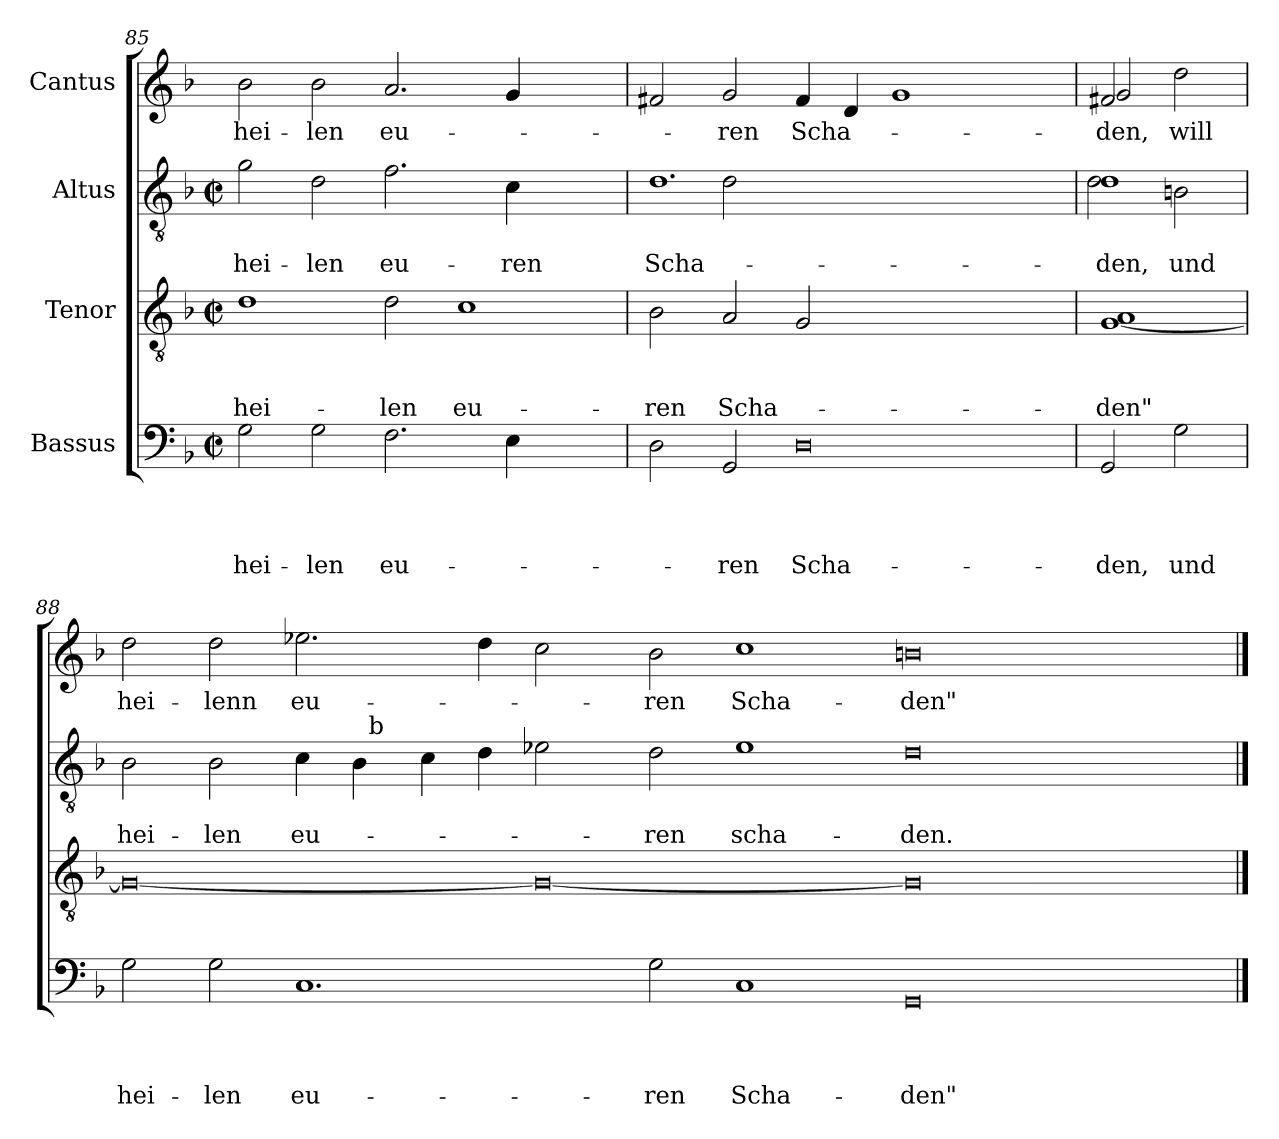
**kern	**text	**text	**text	**text	**kern	**text	**text	**text	**kern	**text	**text	**kern	**text
*part4	*part4	*part4	*part4	*part4	*part3	*part3	*part3	*part3	*part2	*part2	*part2	*part1	*part1
*staff4	*staff4	*staff4	*staff4	*staff4	*staff3	*staff3	*staff3	*staff3	*staff2	*staff2	*staff2	*staff1	*staff1
*I"Bassus	*	*	*	*	*I"Tenor	*	*	*	*I"Altus	*	*	*I"Cantus	*
*clefF4	*	*	*	*	*clefGv2	*	*	*	*clefGv2	*	*	*clefG2	*
*k[b-]	*	*	*	*	*k[b-]	*	*	*	*k[b-]	*	*	*k[b-]	*
*F:	*	*	*	*	*F:	*	*	*	*F:	*	*	*F:	*
*M2/2	*	*	*	*	*M2/2	*	*	*	*M2/2	*	*	*	*
*met(c|)	*	*	*	*	*met(c|)	*	*	*	*met(c|)	*	*	*	*
=85	=85	=85	=85	=85	=85	=85	=85	=85	=85	=85	=85	=85	=85
!	!	!	!	!LO:LY:b	!	!	!	!LO:LY:b	!	!	!LO:LY:b	!	!LO:LY:b
2G\	.	.	.	hei-	1d	.	.	hei-	2g\	.	hei-	2b-\	hei-
!	!	!	!	!LO:LY:b	!	!	!	!	!	!	!LO:LY:b	!	!LO:LY:b
2G\	.	.	.	-len	.	.	.	.	2d\	.	-len	2b-\	-len
!	!	!	!	!LO:LY:b	!	!	!	!LO:LY:b	!	!	!LO:LY:b	!	!LO:LY:b
2.F\	.	.	.	eu-	2d\	.	.	-len	2.f\	.	eu-	2.a/	eu-
!	!	!	!	!	!	!	!	!LO:LY:b	!	!	!	!	!
.	.	.	.	.	1c	.	.	eu-	.	.	.	.	.
!	!	!	!	!	!	!	!	!	!	!	!LO:LY:b	!	!
4E\	.	.	.	.	.	.	.	.	4c\	.	-ren	4g/	.
2ryy	.	.	.	.	.	.	.	.	2ryy	.	.	2ryy	.
=86	=86	=86	=86	=86	=86	=86	=86	=86	=86	=86	=86	=86	=86
!	!	!	!	!	!	!	!	!LO:LY:b	!	!	!LO:LY:b	!	!
*	*	*	*	*	*	*	*	*	*^	*	*	*	*
2D\	.	.	.	.	2B-\	.	.	-ren	1.d	2ryy	.	Scha-	2f#X/	.
!	!	!	!	!LO:LY:b	!	!	!	!LO:LY:b	!	!	!	!	!	!LO:LY:b
2GG/	.	.	.	-ren	2A/	.	.	Scha-	.	2d\	.	.	2g/	-ren
!	!	!	!	!LO:LY:b	!	!	!	!	!	!	!	!	!	!LO:LY:b
0D	.	.	.	Scha-	2G/	.	.	.	.	1.ryy	.	.	4f#/	Scha-
.	.	.	.	.	.	.	.	.	.	.	.	.	4d/	.
.	.	.	.	.	1.ryy	.	.	.	1.ryy	.	.	.	1g	.
.	.	.	.	.	.	.	.	.	.	2ryy	.	.	2ryy	.
=87	=87	=87	=87	=87	=87	=87	=87	=87	=87	=87	=87	=87	=87	=87
!	!	!	!	!LO:LY:b	!	!	!	!LO:LY:b	!	!	!	!LO:LY:b	!	!LO:LY:b
*	*	*	*	*	*	*	*	*	*	*	*	*	*^	*
2GG/	.	.	.	-den,	[<1G 1A	.	.	-den"	1d	2d\	.	-den,	2f#X/	2g/	-den,
!	!	!	!	!LO:LY:b	!	!	!	!	!	!	!	!LO:LY:b	!	!	!LO:LY:b
2G\	.	.	.	und	.	.	.	.	.	2Bn\	.	und	2ryy	2dd\	will
!!LO:LB:g=z
=88	=88	=88	=88	=88	=88	=88	=88	=88	=88	=88	=88	=88	=88	=88	=88
!	!	!	!	!LO:LY:b	!	!	!	!	!	!	!	!LO:LY:b	!	!	!LO:LY:b:rj
*	*	*	*	*	*	*	*	*	*	*	*	*	*v	*v	*
2G\	.	.	.	hei-	0G_	.	.	.	2B-\	1ryy	.	hei-	2dd\	hei-
!	!	!	!	!LO:LY:b:rj	!	!	!	!	!	!	!	!LO:LY:b:rj	!	!LO:LY:b:rj
2G\	.	.	.	-len	.	.	.	.	2B-\	.	.	-len	2dd\	-lenn
!	!	!	!	!LO:LY:b	!	!	!	!	!	!	!	!LO:LY:b	!	!LO:LY:b
1.C	.	.	.	eu-	.	.	.	.	4c\	4ryy	.	eu-	2.ee-X\	eu-
.	.	.	.	.	.	.	.	.	4B-\	32ryy	.	.	.	.
!	!	!	!	!	!	!	!	!	!	!LO:TX:a:t=b	!	!	!	!
.	.	.	.	.	.	.	.	.	.	1ryy	.	.	.	.
.	.	.	.	.	.	.	.	.	4c\	.	.	.	.	.
.	.	.	.	.	.	.	.	.	4d\	.	.	.	4dd\	.
.	.	.	.	.	0G_	.	.	.	2e-X\	.	.	.	2cc\	.
.	.	.	.	.	.	.	.	.	.	1ryy	.	.	.	.
!	!	!	!	!LO:LY:b	!	!	!	!	!	!	!	!LO:LY:b	!	!LO:LY:b
2G\	.	.	.	-ren	.	.	.	.	2d\	.	.	-ren	2b-\	-ren
!	!	!	!	!LO:LY:b	!	!	!	!	!	!	!	!LO:LY:b	!	!LO:LY:b
1C	.	.	.	Scha-	.	.	.	.	1e-	.	.	scha-	1cc	Scha-
.	.	.	.	.	.	.	.	.	.	1ryy	.	.	.	.
!	!	!	!	!LO:LY:b	!	!	!	!	!	!	!	!LO:LY:b	!	!LO:LY:b
0GG	.	.	.	-den"	0G]	.	.	.	0d	.	.	-den.	0bn	-den"
.	.	.	.	.	.	.	.	.	.	1ryy	.	.	.	.
.	.	.	.	.	.	.	.	.	.	2ryy	.	.	.	.
.	.	.	.	.	.	.	.	.	.	8..ryy	.	.	.	.
*	*	*	*	*	*	*	*	*	*v	*v	*	*	*	*
==	==	==	==	==	==	==	==	==	==	==	==	==	==
*-	*-	*-	*-	*-	*-	*-	*-	*-	*-	*-	*-	*-	*-
